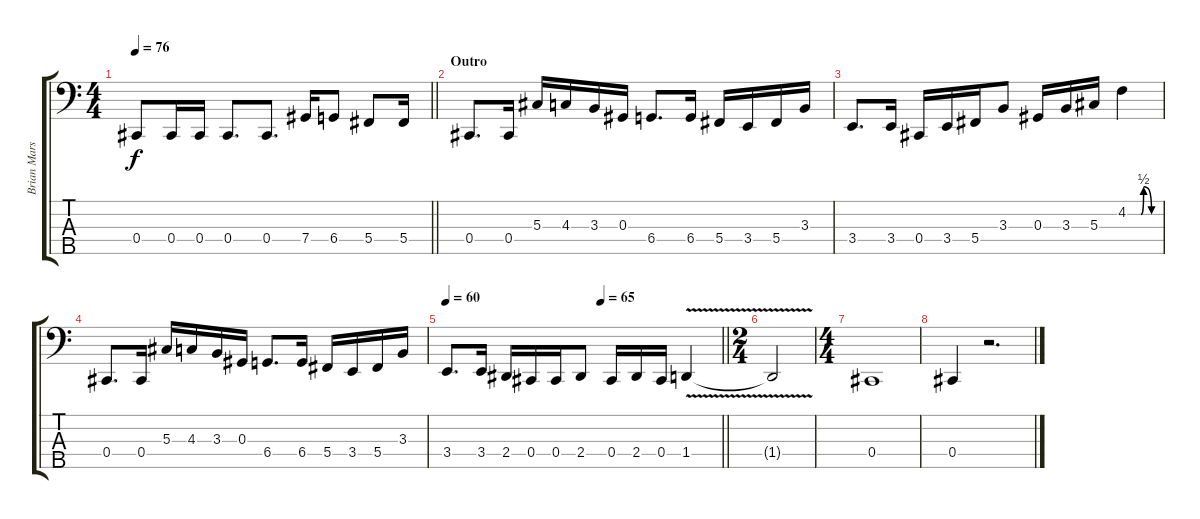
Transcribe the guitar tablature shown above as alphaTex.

\track ("Brian Marshall" "Brian Mars") {instrument electricbassfinger}
\staff {score tabs}
\tuning (Gb2 Db2 Ab1 Db1 Bb0) {hide}
\ts (4 4)
\tempo 76
\clef f4
\barLineRight lightlight
\ks c
0.4.8{dy f} 0.4.16 0.4.16 0.4.8{d} 0.4.8{d} 7.4.16 6.4.8 5.4.8 5.4.16 |
\section ("" "Outro")
0.4.8{d} 0.4.16 5.3.16 4.3.16 3.3.16 0.3.16 6.4.8{d} 6.4.16 5.4.16 3.4.16 5.4.16 3.3.16 |
3.4.8{d} 3.4.16 0.4.16 3.4.16 5.4.16 3.3.8 0.3.16 3.3.16 5.3.16 4.2{be (custom 0 0 25 0 30 2 45 0 60 0)}.4 |
0.4.8{d} 0.4.16 5.3.16 4.3.16 3.3.16 0.3.16 6.4.8{d} 6.4.16 5.4.16 3.4.16 5.4.16 3.3.16 |
\tempo 60
\tempo (65 0.5625)
\barLineRight lightlight
3.4.8{d} 3.4.16 2.4.16 0.4.16 0.4.16 2.4.8 0.4.16 2.4.16 0.4.16 1.4{v}.4 |
\ts (2 4)
1.4{t}.2 |
\ts (4 4)
0.4.1 |
0.4.4 r.2{d}
